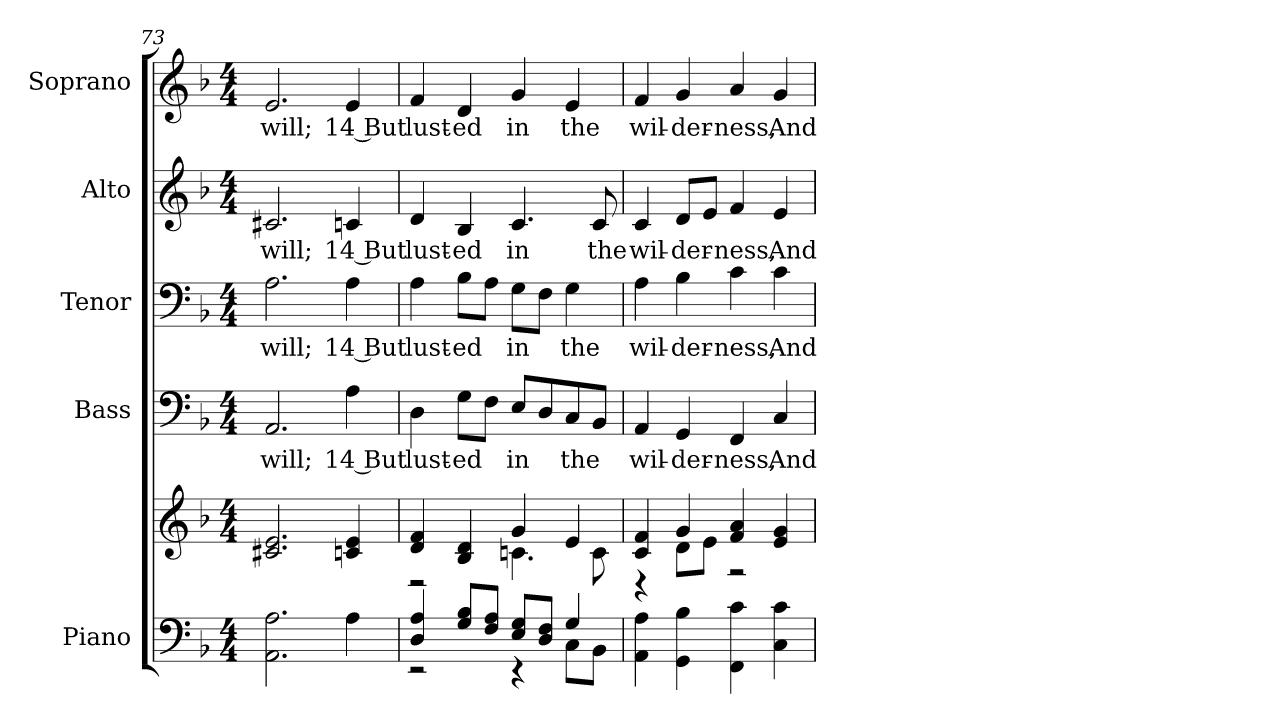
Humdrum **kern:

**kern	**kern	**kern	**text	**kern	**text	**kern	**text	**kern	**text
*part5	*part5	*part4	*part4	*part3	*part3	*part2	*part2	*part1	*part1
*staff6	*staff5	*staff4	*staff4	*staff3	*staff3	*staff2	*staff2	*staff1	*staff1
*I"Piano	*	*I"Bass	*	*I"Tenor	*	*I"Alto	*	*I"Soprano	*
*I'Pno.	*	*I'B.	*	*I'T.	*	*I'A.	*	*I'S.	*
*clefF4	*clefG2	*clefF4	*	*clefF4	*	*clefG2	*	*clefG2	*
*k[b-]	*k[b-]	*k[b-]	*	*k[b-]	*	*k[b-]	*	*k[b-]	*
*F:	*F:	*F:	*	*F:	*	*F:	*	*F:	*
*M4/4	*M4/4	*M4/4	*	*M4/4	*	*M4/4	*	*M4/4	*
=73	=73	=73	=73	=73	=73	=73	=73	=73	=73
!	!	!	!LO:LY:b:color=#000000	!	!	!	!	!	!
!	!	!	!	!	!LO:LY:b:color=#000000	!	!	!	!
!	!	!	!	!	!	!	!LO:LY:b:color=#000000	!	!
!	!	!	!	!	!	!	!	!	!LO:LY:b:color=#000000
2.AAi\ 2.Ai	2.c#Xi/ 2.ei	2.AAi/	will;	2.Ai\	will;	2.c#Xi/	will;	2.ei/	will;
!	!	!	!LO:LY:b:color=#000000	!	!	!	!	!	!
!	!	!	!	!	!LO:LY:b:color=#000000	!	!	!	!
!	!	!	!	!	!	!	!LO:LY:b:color=#000000	!	!
!	!	!	!	!	!	!	!	!	!LO:LY:b:color=#000000
4Ai\	4cni/ 4ei	4Ai\	14 But	4Ai\	14 But	4cni/	14 But	4ei/	14 But
!!LO:LB:g=z
=74	=74	=74	=74	=74	=74	=74	=74	=74	=74
*^	*^	*	*	*	*	*	*	*	*
!	!	!	!	!	!LO:LY:b:color=#000000	!	!	!	!	!	!
!	!	!	!	!	!	!	!LO:LY:b:color=#000000	!	!	!	!
!	!	!	!	!	!	!	!	!	!LO:LY:b:color=#000000	!	!
!	!	!	!	!	!	!	!	!	!	!	!LO:LY:b:color=#000000
4Di/ 4Ai	2r	4di/ 4fi	2r	4Di\	lust-	4Ai\	lust-	4di/	lust-	4fi/	lust-
!	!	!	!	!	!LO:LY:b:color=#000000	!	!	!	!	!	!
!	!	!	!	!	!	!	!LO:LY:b:color=#000000	!	!	!	!
!	!	!	!	!	!	!	!	!	!LO:LY:b:color=#000000	!	!
!	!	!	!	!	!	!	!	!	!	!	!LO:LY:b:color=#000000
8Gi/ 8B-iL	.	4B-i/ 4di	.	8Gi\L	-ed	8B-i\L	-ed	4B-i/	-ed	4di/	-ed
8Fi/ 8AiJ	.	.	.	8Fi\J	.	8Ai\J	.	.	.	.	.
!	!	!	!	!	!LO:LY:b:color=#000000	!	!	!	!	!	!
!	!	!	!	!	!	!	!LO:LY:b:color=#000000	!	!	!	!
!	!	!	!	!	!	!	!	!	!LO:LY:b:color=#000000	!	!
!	!	!	!	!	!	!	!	!	!	!	!LO:LY:b:color=#000000
8Ei/ 8GiL	4r	4gi/	4.cni\	8Ei/L	in	8Gi\L	in	4.ci/	in	4gi/	in
8Di/ 8FiJ	.	.	.	8Di/	.	8Fi\J	.	.	.	.	.
!	!	!	!	!	!LO:LY:b:color=#000000	!	!	!	!	!	!
!	!	!	!	!	!	!	!LO:LY:b:color=#000000	!	!	!	!
!	!	!	!	!	!	!	!	!	!	!	!LO:LY:b:color=#000000
4Gi/	8Ci\L	4ei/	.	8Ci/	the	4Gi\	the	.	.	4ei/	the
!	!	!	!	!	!	!	!	!	!LO:LY:b:color=#000000	!	!
.	8BB-i\J	.	8ci\	8BB-i/J	.	.	.	8ci/	the	.	.
*v	*v	*	*	*	*	*	*	*	*	*	*
=75	=75	=75	=75	=75	=75	=75	=75	=75	=75	=75
*^	*	*	*	*	*	*	*	*	*	*
!	!	!	!	!	!LO:LY:b:color=#000000	!	!	!	!	!	!
*v	*v	*	*	*	*	*	*	*	*	*	*
*^	*	*	*	*	*	*	*	*	*	*
!	!	!	!	!	!	!	!LO:LY:b:color=#000000	!	!	!	!
*v	*v	*	*	*	*	*	*	*	*	*	*
*^	*	*	*	*	*	*	*	*	*	*
!	!	!	!	!	!	!	!	!	!LO:LY:b:color=#000000	!	!
*v	*v	*	*	*	*	*	*	*	*	*	*
*^	*	*	*	*	*	*	*	*	*	*
!	!	!	!	!	!	!	!	!	!	!	!LO:LY:b:color=#000000
*v	*v	*	*	*	*	*	*	*	*	*	*
4AAi\ 4Ai	4ci/ 4fi	4r	4AAi/	wil-	4Ai\	wil-	4ci/	wil-	4fi/	wil-
!	!	!	!	!LO:LY:b:color=#000000	!	!	!	!	!	!
!	!	!	!	!	!	!LO:LY:b:color=#000000	!	!	!	!
!	!	!	!	!	!	!	!	!LO:LY:b:color=#000000	!	!
!	!	!	!	!	!	!	!	!	!	!LO:LY:b:color=#000000
4GGi\ 4B-i	4gi/	8di\L	4GGi/	-der-	4B-i\	-der-	8di/L	-der-	4gi/	-der-
.	.	8ei\J	.	.	.	.	8ei/J	.	.	.
!	!	!	!	!LO:LY:b:color=#000000	!	!	!	!	!	!
!	!	!	!	!	!	!LO:LY:b:color=#000000	!	!	!	!
!	!	!	!	!	!	!	!	!LO:LY:b:color=#000000	!	!
!	!	!	!	!	!	!	!	!	!	!LO:LY:b:color=#000000
4FFi\ 4ci	4fi/ 4ai	2r	4FFi/	-ness,	4ci\	-ness,	4fi/	-ness,	4ai/	-ness,
!	!	!	!	!LO:LY:b:color=#000000	!	!	!	!	!	!
!	!	!	!	!	!	!LO:LY:b:color=#000000	!	!	!	!
!	!	!	!	!	!	!	!	!LO:LY:b:color=#000000	!	!
!	!	!	!	!	!	!	!	!	!	!LO:LY:b:color=#000000
4Ci\ 4ci	4ei/ 4gi	.	4Ci/	And	4ci\	And	4ei/	And	4gi/	And
*	*v	*v	*	*	*	*	*	*	*	*
=	=	=	=	=	=	=	=	=	=
*-	*-	*-	*-	*-	*-	*-	*-	*-	*-
